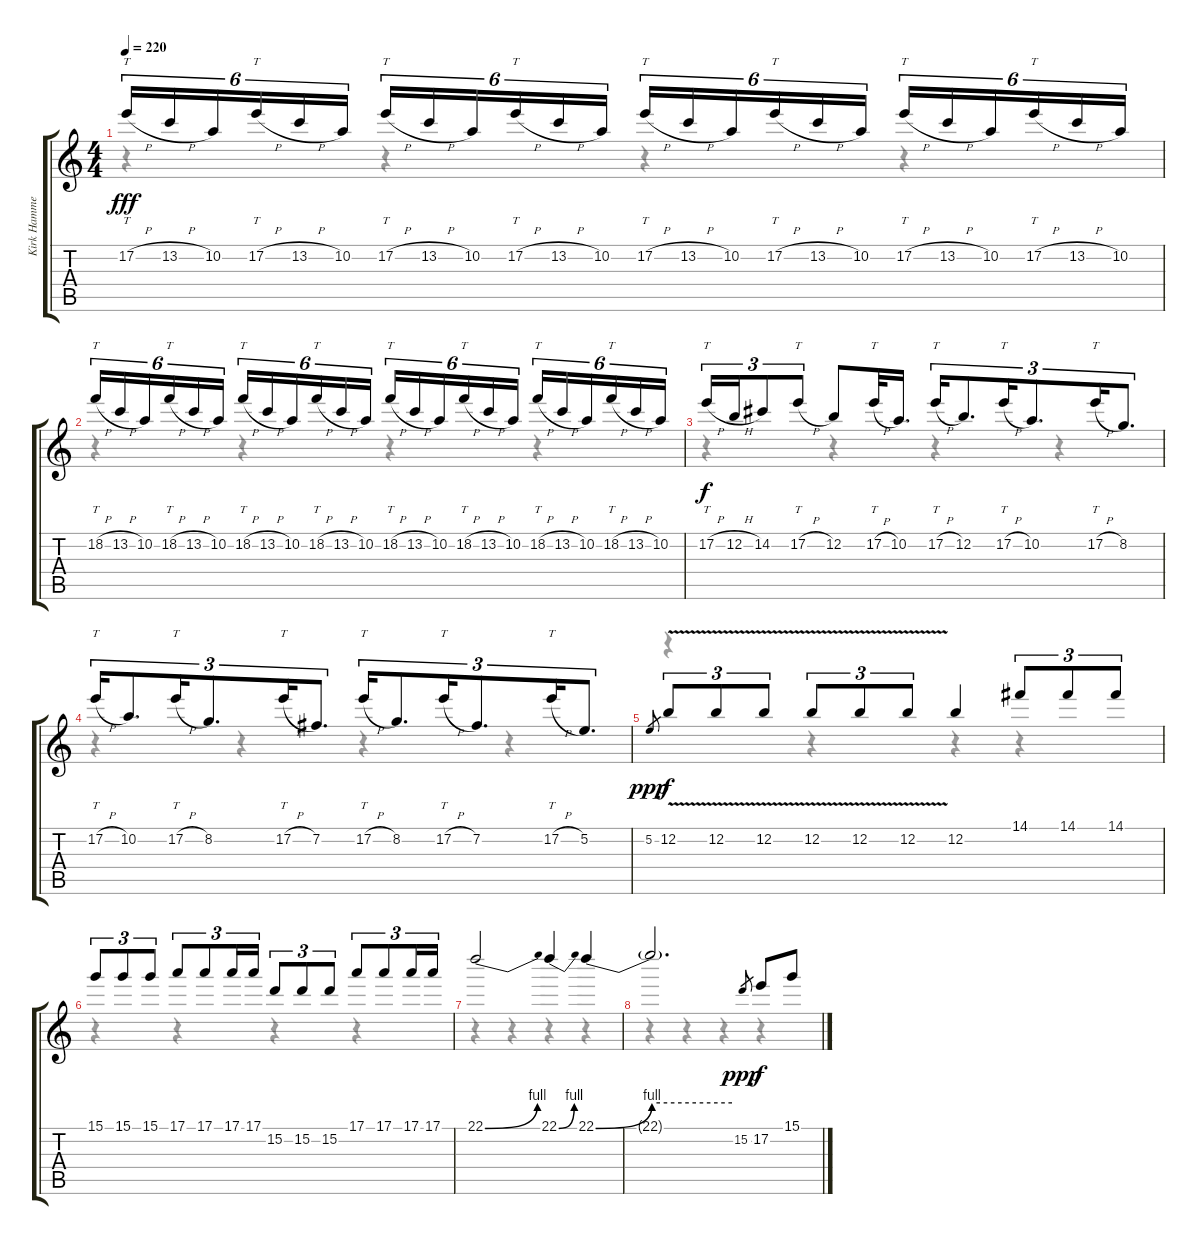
\track ("Kirk Hammett (Lead Distortion)" "Kirk Hamme") {instrument distortionguitar}
\staff {score tabs}
\tuning (E4 B3 G3 D3 A2 E2) {hide}
\voice
\ts (4 4)
\tempo 220
\clef g2
\ks c
17.2{h}.16{tt tu (6 4) dy fff} 13.2{h}.16{tu (6 4)} 10.2.16{tu (6 4)} 17.2{h}.16{tt tu (6 4)} 13.2{h}.16{tu (6 4)} 10.2.16{tu (6 4)} 17.2{h}.16{tt tu (6 4)} 13.2{h}.16{tu (6 4)} 10.2.16{tu (6 4)} 17.2{h}.16{tt tu (6 4)} 13.2{h}.16{tu (6 4)} 10.2.16{tu (6 4)} 17.2{h}.16{tt tu (6 4)} 13.2{h}.16{tu (6 4)} 10.2.16{tu (6 4)} 17.2{h}.16{tt tu (6 4)} 13.2{h}.16{tu (6 4)} 10.2.16{tu (6 4)} 17.2{h}.16{tt tu (6 4)} 13.2{h}.16{tu (6 4)} 10.2.16{tu (6 4)} 17.2{h}.16{tt tu (6 4)} 13.2{h}.16{tu (6 4)} 10.2.16{tu (6 4)} |
18.2{h}.16{tt tu (6 4)} 13.2{h}.16{tu (6 4)} 10.2.16{tu (6 4)} 18.2{h}.16{tt tu (6 4)} 13.2{h}.16{tu (6 4)} 10.2.16{tu (6 4)} 18.2{h}.16{tt tu (6 4)} 13.2{h}.16{tu (6 4)} 10.2.16{tu (6 4)} 18.2{h}.16{tt tu (6 4)} 13.2{h}.16{tu (6 4)} 10.2.16{tu (6 4)} 18.2{h}.16{tt tu (6 4)} 13.2{h}.16{tu (6 4)} 10.2.16{tu (6 4)} 18.2{h}.16{tt tu (6 4)} 13.2{h}.16{tu (6 4)} 10.2.16{tu (6 4)} 18.2{h}.16{tt tu (6 4)} 13.2{h}.16{tu (6 4)} 10.2.16{tu (6 4)} 18.2{h}.16{tt tu (6 4)} 13.2{h}.16{tu (6 4)} 10.2.16{tu (6 4)} |
17.2{h}.16{tt tu (3 2) dy f} 12.2{h}.16{tu (3 2)} 14.2.8{tu (3 2)} 17.2{h}.8{tt tu (3 2)} 12.2.8 17.2{h}.32{tt} 10.2.16{d} 17.2{h}.16{tt tu (3 2)} 12.2.8{d tu (3 2)} 17.2{h}.16{tt tu (3 2)} 10.2.8{d tu (3 2)} 17.2{h}.16{tt tu (3 2)} 8.2.8{d tu (3 2)} |
17.2{h}.16{tt tu (3 2)} 10.2.8{d tu (3 2)} 17.2{h}.16{tt tu (3 2)} 8.2.8{d tu (3 2)} 17.2{h}.16{tt tu (3 2)} 7.2.8{d tu (3 2)} 17.2{h}.16{tt tu (3 2)} 8.2.8{d tu (3 2)} 17.2{h}.16{tt tu (3 2)} 7.2.8{d tu (3 2)} 17.2{h}.16{tt tu (3 2)} 5.2.8{d tu (3 2)} |
5.2.8{gr dy ppp} 12.2{v}.8{tu (3 2) dy f} 12.2{v}.8{tu (3 2)} 12.2{v}.8{tu (3 2)} 12.2{v}.8{tu (3 2)} 12.2{v}.8{tu (3 2)} 12.2{v}.8{tu (3 2)} 12.2.4 14.1.8{tu (3 2)} 14.1.8{tu (3 2)} 14.1.8{tu (3 2)} |
15.1.8{tu (3 2)} 15.1.8{tu (3 2)} 15.1.8{tu (3 2)} 17.1.8{tu (3 2)} 17.1.8{tu (3 2)} 17.1.16{tu (3 2)} 17.1.16{tu (3 2)} 15.2.8{tu (3 2)} 15.2.8{tu (3 2)} 15.2.8{tu (3 2)} 17.1.8{tu (3 2)} 17.1.8{tu (3 2)} 17.1.16{tu (3 2)} 17.1.16{tu (3 2)} |
22.1{be (bend 0 0 60 4)}.2 22.1{be (bend 0 0 60 4)}.4 22.1{be (bend 0 0 60 4)}.4 |
22.1{be (hold 0 4 60 4) t}.2{d} 15.2.8{gr dy ppp} 17.2.8{dy f} 15.1.8
\voice
\clef g2
\ottava regular
\simile none
\ks c
r.4{dy f} r.4 r.4 r.4 |
r.4 r.4 r.4 r.4 |
r.4 r.4 r.4 r.4 |
r.4 r.4 r.4 r.4 |
r.4 r.4 r.4 r.4 |
r.4 r.4 r.4 r.4 |
r.4 r.4 r.4 r.4 |
r.4 r.4 r.4 r.4
